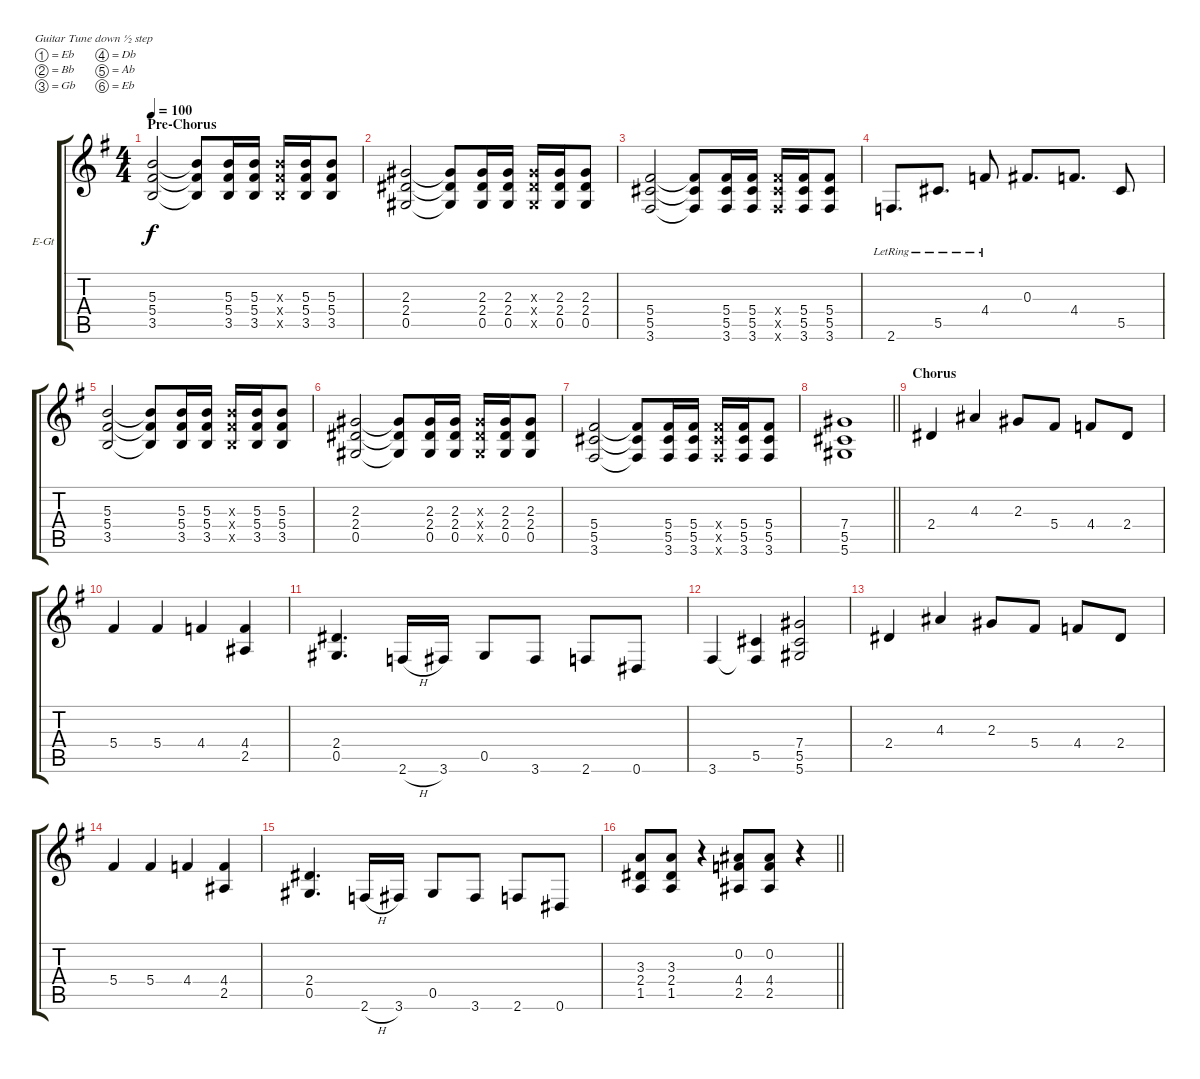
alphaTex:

\bracketExtendMode groupsimilarinstruments
\firstSystemTrackNameOrientation horizontal
\otherSystemsTrackNameOrientation horizontal
\track ("Гитара 1" "E-Gt") {mute instrument distortionguitar}
\staff {score tabs}
\tuning (Eb4 Bb3 Gb3 Db3 Ab2 Eb2)
\ts (4 4)
\section ("" "Pre-Chorus")
\tempo 100
\clef g2
\ks eminor
(5.3 5.4 3.5).2{dy f} (5.3{t} 5.4{t} 3.5{t}).8 (5.3 5.4 3.5).16 (5.3 5.4 3.5).16 (5.3{x} 5.4{x} 3.5{x}).16 (5.3 5.4 3.5).16 (5.3 5.4 3.5).8 |
(2.3 2.4 0.5).2 (2.3{t} 2.4{t} 0.5{t}).8 (2.3 2.4 0.5).16 (2.3 2.4 0.5).16 (2.3{x} 2.4{x} 0.5{x}).16 (2.3 2.4 0.5).16 (2.3 2.4 0.5).8 |
(5.4 5.5 3.6).2 (5.4{t} 5.5{t} 3.6{t}).8 (5.4 5.5 3.6).16 (5.4 5.5 3.6).16 (5.4{x} 5.5{x} 3.6{x}).16 (5.4 5.5 3.6).16 (5.4 5.5 3.6).8 |
2.6{lr}.8{d} 5.5{lr}.8{d} 4.4{lr}.8 0.3.8{d} 4.4.8{d} 5.5.8 |
(5.3 5.4 3.5).2 (5.3{t} 5.4{t} 3.5{t}).8 (5.3 5.4 3.5).16 (5.3 5.4 3.5).16 (5.3{x} 5.4{x} 3.5{x}).16 (5.3 5.4 3.5).16 (5.3 5.4 3.5).8 |
(2.3 2.4 0.5).2 (2.3{t} 2.4{t} 0.5{t}).8 (2.3 2.4 0.5).16 (2.3 2.4 0.5).16 (2.3{x} 2.4{x} 0.5{x}).16 (2.3 2.4 0.5).16 (2.3 2.4 0.5).8 |
(5.4 5.5 3.6).2 (5.4{t} 5.5{t} 3.6{t}).8 (5.4 5.5 3.6).16 (5.4 5.5 3.6).16 (5.4{x} 5.5{x} 3.6{x}).16 (5.4 5.5 3.6).16 (5.4 5.5 3.6).8 |
\barLineRight lightlight
(7.4 5.5 5.6).1 |
\section ("" "Chorus")
2.4.4 4.3.4 2.3.8 5.4.8 4.4.8 2.4.8 |
5.4.4 5.4.4 4.4.4 (4.4 2.5).4 |
(2.4 0.5).4{d} 2.6{h}.16 3.6.16 0.5.8 3.6.8 2.6.8 0.6.8 |
3.6.4 (5.5 3.6{t}).4 (7.4 5.5 5.6).2 |
2.4.4 4.3.4 2.3.8 5.4.8 4.4.8 2.4.8 |
5.4.4 5.4.4 4.4.4 (4.4 2.5).4 |
(2.4 0.5).4{d} 2.6{h}.16 3.6.16 0.5.8 3.6.8 2.6.8 0.6.8 |
\barLineRight lightlight
(3.3 2.4 1.5).8 (3.3 2.4 1.5).8 r.4 (0.2 4.4 2.5).8 (0.2 4.4 2.5).8 r.4
